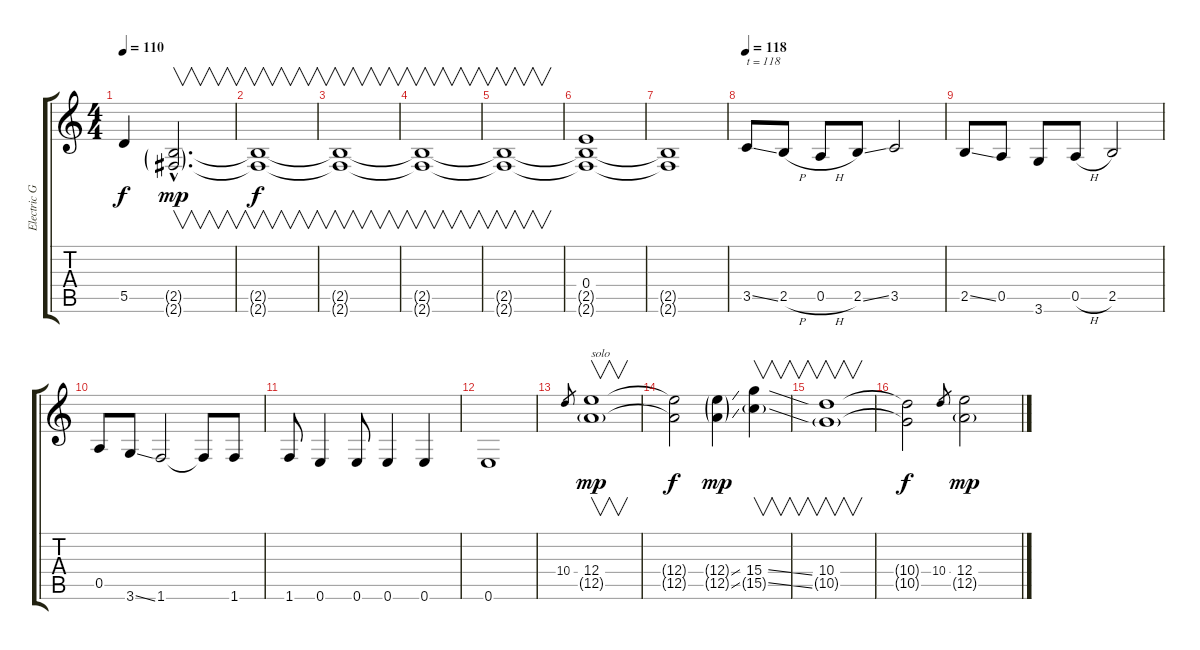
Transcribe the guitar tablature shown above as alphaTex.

\track ("Electric Guitar" "Electric G") {instrument electricguitarjazz}
\staff {score tabs}
\tuning (E4 Db4 A3 E3 A2 E2) {hide}
\ts (4 4)
\tempo 110
\clef g2
\ks c
5.5{t}.4{dy f} (2.5{g hac} 2.6{g hac}).2{v d dy mp} |
(2.5{t} 2.6{t}).1{v dy f} |
(2.5{t} 2.6{t}).1{v} |
(2.5{t} 2.6{t}).1{v} |
(2.5{t} 2.6{t}).1{v} |
(0.4 2.5{t} 2.6{t}).1 |
(2.5{t} 2.6{t}).1 |
\tempo 118
3.5{ss}.8{txt "t = 118"} 2.5{h}.8 0.5{h}.8 2.5{ss}.8 3.5.2 |
2.5{ss}.8 0.5.8 3.6.8 0.5{h}.8 2.5.2 |
0.5.8 3.6{ss}.8 1.6.2 1.6{t}.8 1.6.8 |
1.6.8 0.6.4 0.6.8 0.6.4 0.6.4 |
0.6.1 |
10.4.8{gr} (12.4 12.5{g}).1{v txt "solo" dy mp} |
(12.4{t} 12.5{t}).2{dy f} (12.4{ss g} 12.5{ss g}).4{dy mp} (15.4{ss} 15.5{ss g}).4{v} |
(10.4 10.5{g}).1{v} |
(10.4{t} 10.5{t}).2{dy f} 10.4.8{gr} (12.4 12.5{g}).2{dy mp}
